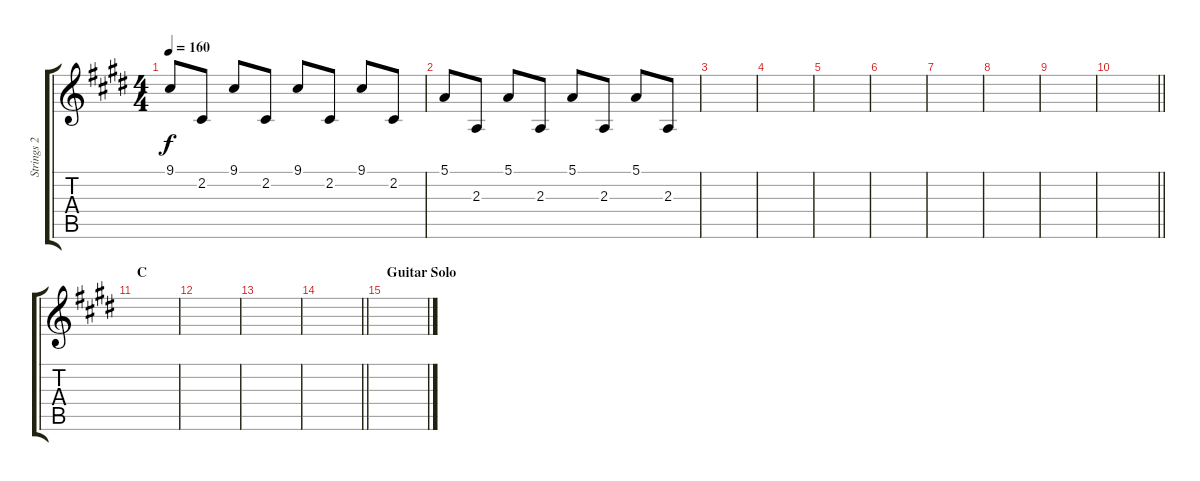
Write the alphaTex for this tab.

\track ("Strings 2" "Strings 2") {instrument stringensemble1}
\staff {score tabs}
\tuning (E4 B3 G3 D3 A2 E2) {hide}
\ts (4 4)
\tempo 160
\clef g2
\ks e
9.1.8{dy f} 2.2.8 9.1.8 2.2.8 9.1.8 2.2.8 9.1.8 2.2.8 |
5.1.8 2.3.8 5.1.8 2.3.8 5.1.8 2.3.8 5.1.8 2.3.8 |
|
|
|
|
|
|
|
\barLineRight lightlight
|
\section ("" "C")
|
|
|
\barLineRight lightlight
|
\section ("" "Guitar Solo")
